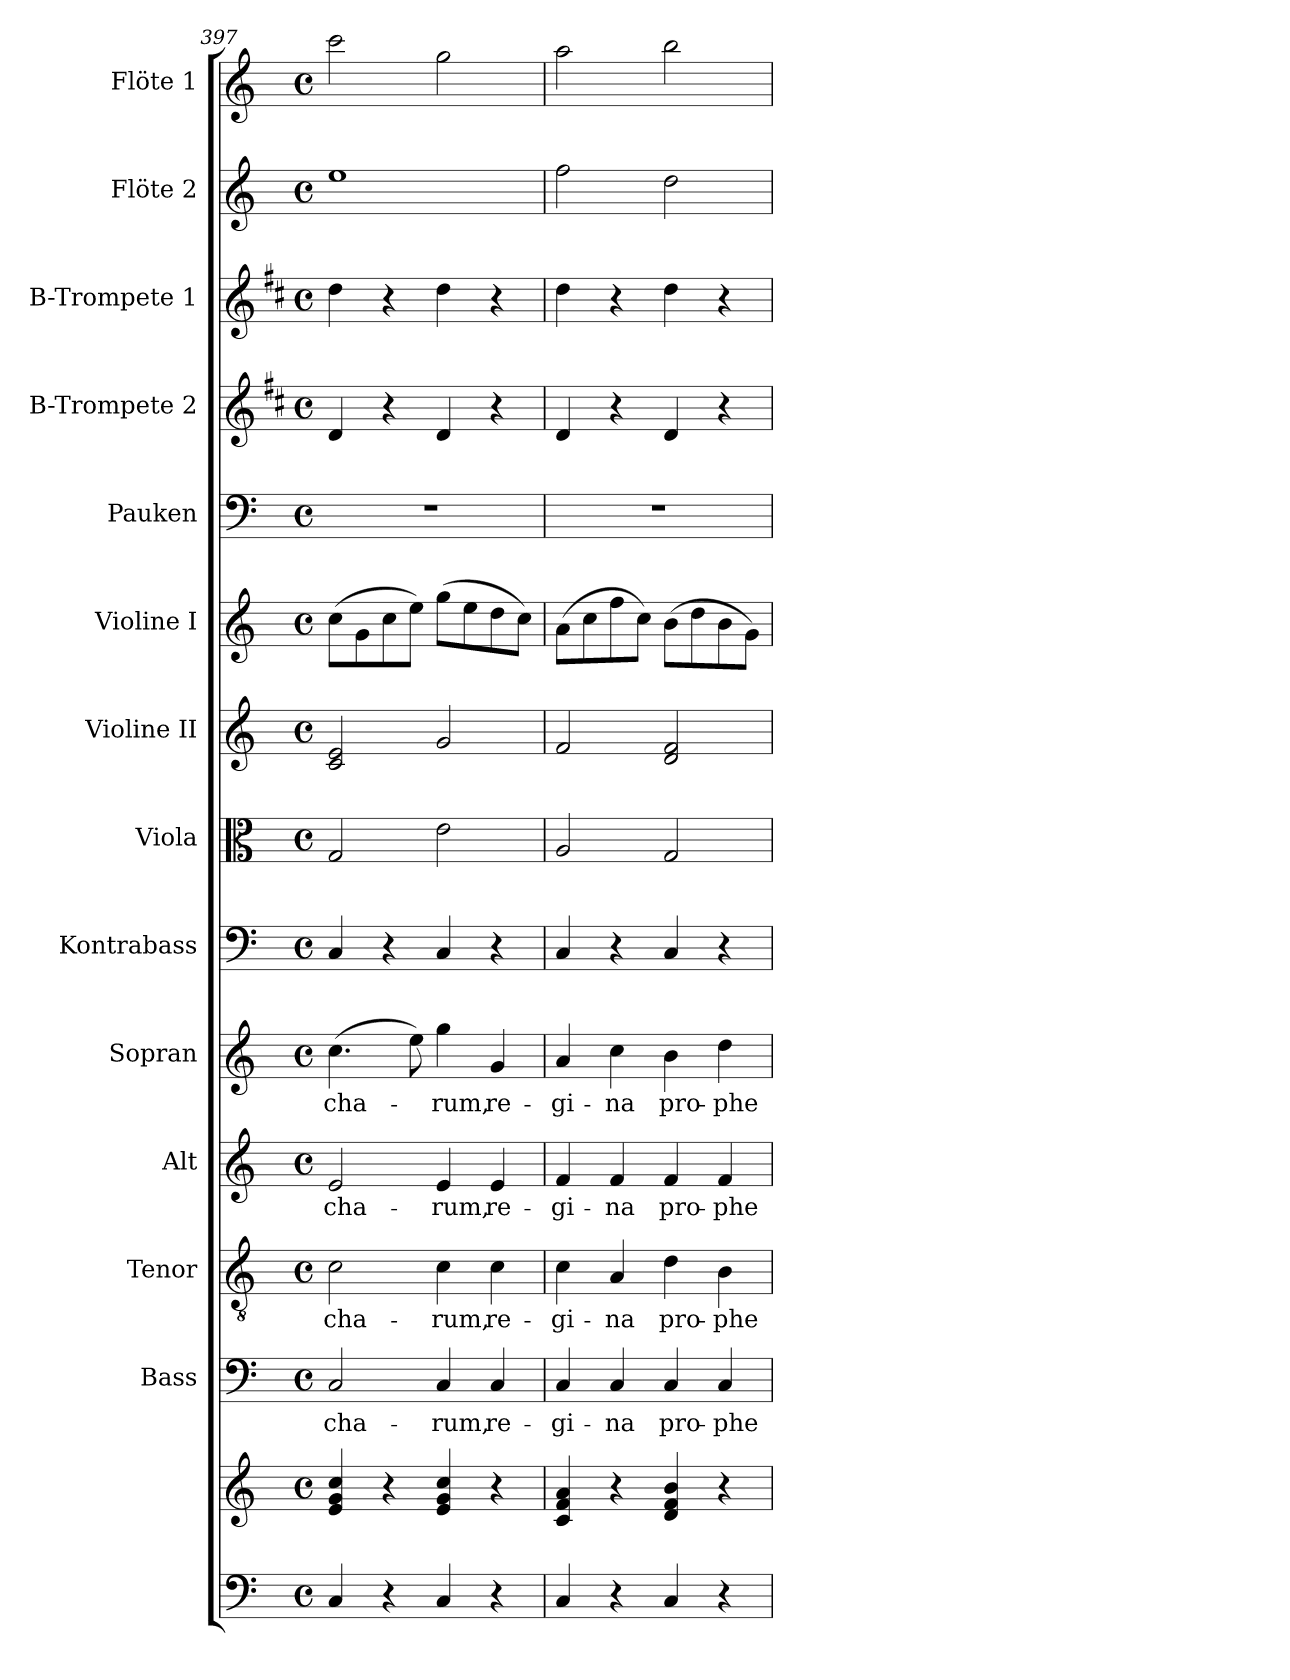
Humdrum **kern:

**kern	**kern	**kern	**text	**kern	**text	**kern	**text	**kern	**text	**kern	**kern	**kern	**kern	**kern	**kern	**kern	**kern	**kern
*part14	*part14	*part13	*part13	*part12	*part12	*part11	*part11	*part10	*part10	*part9	*part8	*part7	*part6	*part5	*part4	*part3	*part2	*part1
*staff15	*staff14	*staff13	*staff13	*staff12	*staff12	*staff11	*staff11	*staff10	*staff10	*staff9	*staff8	*staff7	*staff6	*staff5	*staff4	*staff3	*staff2	*staff1
*	*	*I"Bass	*	*I"Tenor	*	*I"Alt	*	*I"Sopran	*	*I"Kontrabass	*I"Viola	*I"Violine II	*I"Violine I	*I"Pauken	*I"B-Trompete 2	*I"B-Trompete 1	*I"Flöte 2	*I"Flöte 1
*	*	*I'B.	*	*I'T.	*	*I'A.	*	*I'S.	*	*I'Kb.	*I'Vla.	*I'Vl. II	*I'Vl. I	*I'Pk.	*I'B Trp. 2	*I'B Trp. 1	*I'Fl. 2	*I'Fl. 1
*clefF4	*clefG2	*clefF4	*	*clefGv2	*	*clefG2	*	*clefG2	*	*clefF4	*clefC3	*clefG2	*clefG2	*clefF4	*clefG2	*clefG2	*clefG2	*clefG2
*	*	*	*	*	*	*	*	*	*	*ITrd7c12	*	*	*	*	*ITrd1c2	*ITrd1c2	*	*
*k[]	*k[]	*k[]	*	*k[]	*	*k[]	*	*k[]	*	*k[]	*k[]	*k[]	*k[]	*k[]	*k[]	*k[]	*k[]	*k[]
*C:	*C:	*C:	*	*C:	*	*C:	*	*C:	*	*C:	*C:	*C:	*C:	*C:	*C:	*C:	*C:	*C:
*M4/4	*M4/4	*M4/4	*	*M4/4	*	*M4/4	*	*M4/4	*	*M4/4	*M4/4	*M4/4	*M4/4	*M4/4	*M4/4	*M4/4	*M4/4	*M4/4
*met(c)	*met(c)	*met(c)	*	*met(c)	*	*met(c)	*	*met(c)	*	*met(c)	*met(c)	*met(c)	*met(c)	*met(c)	*met(c)	*met(c)	*met(c)	*met(c)
=397	=397	=397	=397	=397	=397	=397	=397	=397	=397	=397	=397	=397	=397	=397	=397	=397	=397	=397
!	!	!	!LO:LY:b	!	!LO:LY:b	!	!LO:LY:b	!	!LO:LY:b	!	!	!	!	!	!	!	!	!
4C/	4e/ 4g/ 4cc/	2C/	-cha-	2c\	-cha-	2e/	-cha-	(>4.cc\	-cha-	4CC/	2G/	2c/ 2e/	(>8cc\L	1r	4c/	4cc\	1ee	2ccc\
.	.	.	.	.	.	.	.	.	.	.	.	.	8g\	.	.	.	.	.
4r	4r	.	.	.	.	.	.	.	.	4r	.	.	8cc\	.	4r	4r	.	.
.	.	.	.	.	.	.	.	8ee\)	.	.	.	.	8ee\J)	.	.	.	.	.
!	!	!	!LO:LY:b	!	!LO:LY:b	!	!LO:LY:b	!	!LO:LY:b	!	!	!	!	!	!	!	!	!
4C/	4e/ 4g/ 4cc/	4C/	-rum,	4c\	-rum,	4e/	-rum,	4gg\	-rum,	4CC/	2e\	2g/	(>8gg\L	.	4c/	4cc\	.	2gg\
.	.	.	.	.	.	.	.	.	.	.	.	.	8ee\	.	.	.	.	.
!	!	!	!LO:LY:b	!	!LO:LY:b	!	!LO:LY:b	!	!LO:LY:b	!	!	!	!	!	!	!	!	!
4r	4r	4C/	re-	4c\	re-	4e/	re-	4g/	re-	4r	.	.	8dd\	.	4r	4r	.	.
.	.	.	.	.	.	.	.	.	.	.	.	.	8cc\J)	.	.	.	.	.
=398	=398	=398	=398	=398	=398	=398	=398	=398	=398	=398	=398	=398	=398	=398	=398	=398	=398	=398
!	!	!	!LO:LY:b	!	!LO:LY:b	!	!LO:LY:b	!	!LO:LY:b	!	!	!	!	!	!	!	!	!
4C/	4c/ 4f/ 4a/	4C/	-gi-	4c\	-gi-	4f/	-gi-	4a/	-gi-	4CC/	2A/	2f/	(>8a\L	1r	4c/	4cc\	2ff\	2aa\
.	.	.	.	.	.	.	.	.	.	.	.	.	8cc\	.	.	.	.	.
!	!	!	!LO:LY:b	!	!LO:LY:b	!	!LO:LY:b	!	!LO:LY:b	!	!	!	!	!	!	!	!	!
4r	4r	4C/	-na	4A/	-na	4f/	-na	4cc\	-na	4r	.	.	8ff\	.	4r	4r	.	.
.	.	.	.	.	.	.	.	.	.	.	.	.	8cc\J)	.	.	.	.	.
!	!	!	!LO:LY:b	!	!LO:LY:b	!	!LO:LY:b	!	!LO:LY:b	!	!	!	!	!	!	!	!	!
4C/	4d/ 4f/ 4b/	4C/	pro-	4d\	pro-	4f/	pro-	4b\	pro-	4CC/	2G/	2d/ 2f/	(>8b\L	.	4c/	4cc\	2dd\	2bb\
.	.	.	.	.	.	.	.	.	.	.	.	.	8dd\	.	.	.	.	.
!	!	!	!LO:LY:b	!	!LO:LY:b	!	!LO:LY:b	!	!LO:LY:b	!	!	!	!	!	!	!	!	!
4r	4r	4C/	-phe-	4B\	-phe-	4f/	-phe-	4dd\	-phe-	4r	.	.	8b\	.	4r	4r	.	.
.	.	.	.	.	.	.	.	.	.	.	.	.	8g\J)	.	.	.	.	.
=	=	=	=	=	=	=	=	=	=	=	=	=	=	=	=	=	=	=
*-	*-	*-	*-	*-	*-	*-	*-	*-	*-	*-	*-	*-	*-	*-	*-	*-	*-	*-
